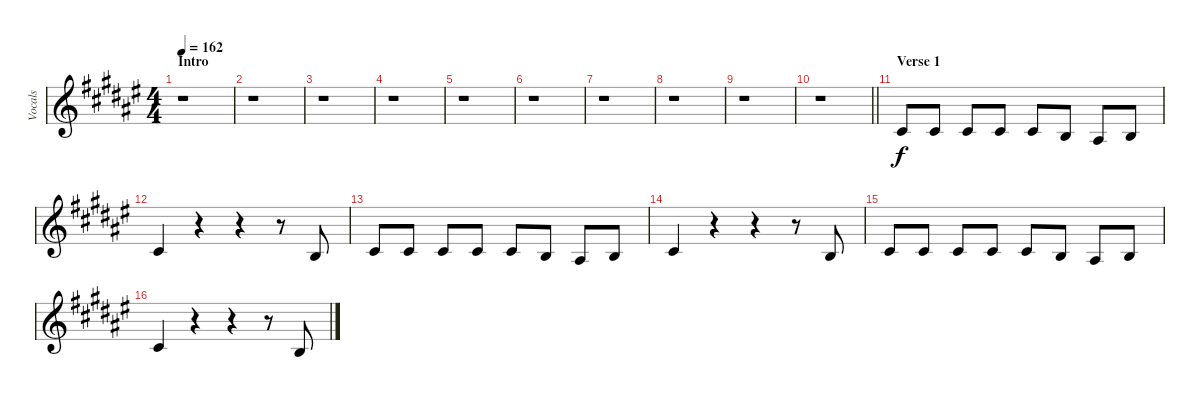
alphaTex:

\track ("Vocals" "Vocals") {instrument tenorsax}
\staff {score}
\tuning (E4 B3 G3 D3 A2 E2) {hide}
\ts (4 4)
\section ("" "Intro")
\tempo 162
\clef g2
\ks f#
r.1{dy f instrument tenorsax} |
r.1 |
r.1 |
r.1 |
r.1 |
r.1 |
r.1 |
r.1 |
r.1 |
\barLineRight lightlight
r.1 |
\section ("" "Verse 1")
6.3.8 6.3.8 6.3.8 6.3.8 6.3.8 4.3.8 3.3.8 4.3.8 |
6.3.4 r.4 r.4 r.8 4.3.8 |
6.3.8 6.3.8 6.3.8 6.3.8 6.3.8 4.3.8 3.3.8 4.3.8 |
6.3.4 r.4 r.4 r.8 4.3.8 |
6.3.8 6.3.8 6.3.8 6.3.8 6.3.8 4.3.8 3.3.8 4.3.8 |
6.3.4 r.4 r.4 r.8 4.3.8
